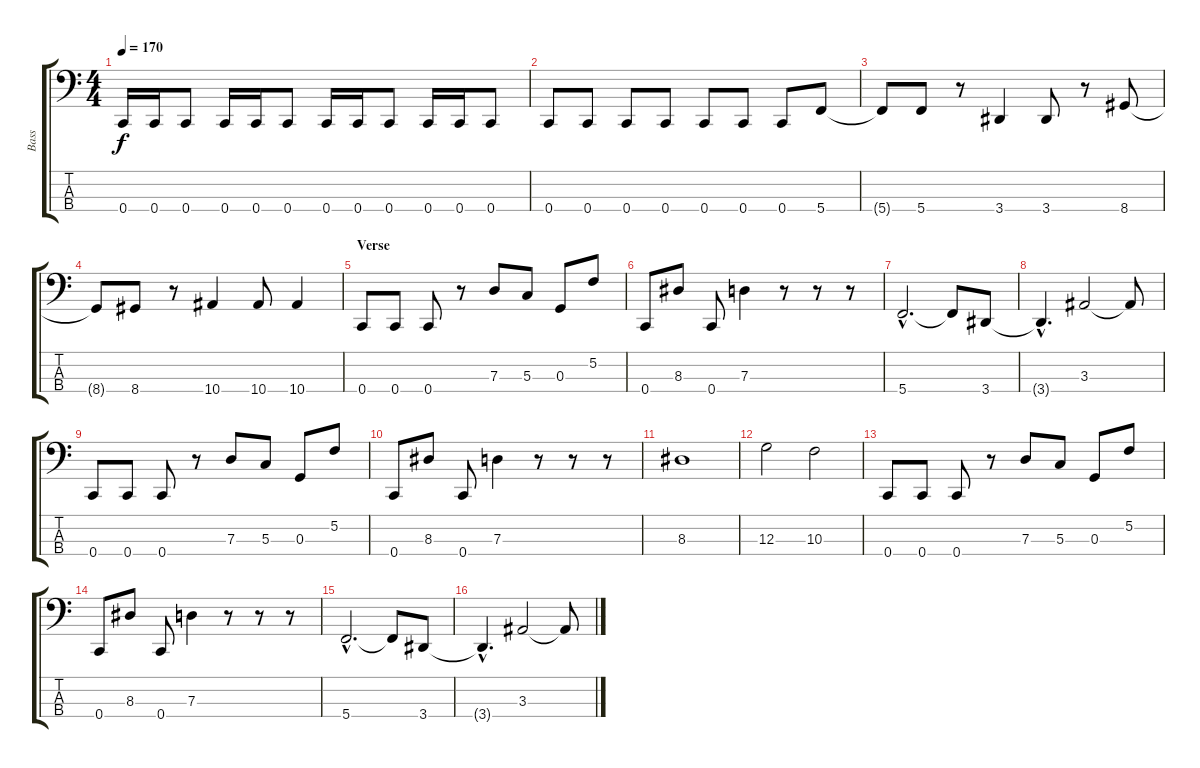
\track ("Bass" "Bass") {instrument electricbassfinger}
\staff {score tabs}
\tuning (F2 C2 G1 C1) {hide}
\ts (4 4)
\tempo 170
\clef f4
\ks c
0.4.16{dy f} 0.4.16 0.4.8 0.4.16 0.4.16 0.4.8 0.4.16 0.4.16 0.4.8 0.4.16 0.4.16 0.4.8 |
0.4.8 0.4.8 0.4.8 0.4.8 0.4.8 0.4.8 0.4.8 5.4.8 |
5.4{t}.8 5.4.8 r.8 3.4.4 3.4.8 r.8 8.4.8 |
8.4{t}.8 8.4.8 r.8 10.4.4 10.4.8 10.4.4 |
\section ("" "Verse")
0.4.8 0.4.8 0.4.8 r.8 7.3.8 5.3.8 0.3.8 5.2.8 |
0.4.8 8.3.8 0.4.8 7.3.4 r.8 r.8 r.8 |
5.4{hac}.2{d} 5.4{t}.8 3.4.8 |
3.4{hac t}.4{d} 3.3.2 3.3{t}.8 |
0.4.8 0.4.8 0.4.8 r.8 7.3.8 5.3.8 0.3.8 5.2.8 |
0.4.8 8.3.8 0.4.8 7.3.4 r.8 r.8 r.8 |
8.3.1 |
12.3.2 10.3.2 |
0.4.8 0.4.8 0.4.8 r.8 7.3.8 5.3.8 0.3.8 5.2.8 |
0.4.8 8.3.8 0.4.8 7.3.4 r.8 r.8 r.8 |
5.4{hac}.2{d} 5.4{t}.8 3.4.8 |
3.4{hac t}.4{d} 3.3.2 3.3{t}.8
